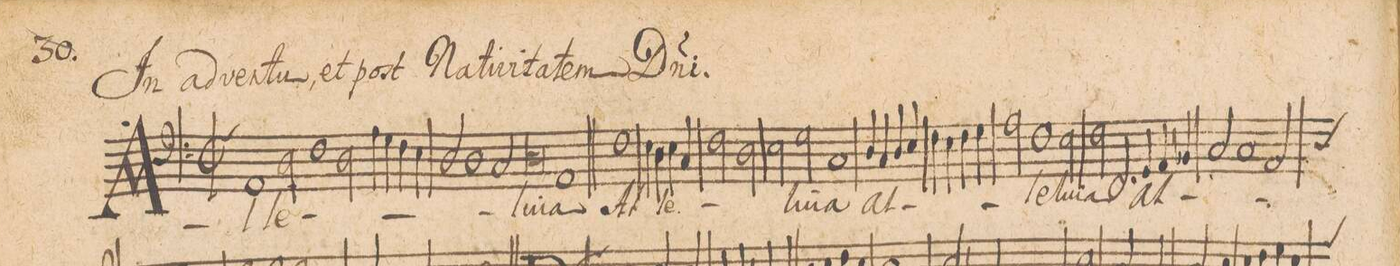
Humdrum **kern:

**kern	**text	**text
*I"[BASSVS.]	*	*
*clefF4	*	*
*k[]	*	*
*met(C|)	*	*
*M2/1	*	*
1AA	Al-	.
*2\right	*	*
2D\	-le-	.
1F\	.	.
=2-	=2-	=2-
2D\	.	.
4A\	.	.
4G\	.	.
4F\	.	.
4E\	.	.
=3-	=3-	=3-
2D/	.	.
1D	.	.
2C/	.	.
=4-	=4-	=4-
0D	-lu-	.
=5-	=5-	=5-
1AA	-ia	.
=||	=||	=||
1F	Al-	.
=6-	=6-	=6-
4E\	-le-	.
4D\	.	.
4E\	.	.
4C/	.	.
2F\	.	.
2D\	.	.
=7-	=7-	=7-
2E\	.	.
2G\	lu-	.
1C	-ia	.
=8-	=8-	=8-
4D/	al-	.
4C/	.	.
4D/	.	.
4E/	.	.
4F\	.	.
4E\	.	.
4F\	.	.
4G\	.	.
=9-	=9-	=9-
2A\	.	.
1F	-le-	.
2E\	-lu-	.
=10-	=10-	=10-
2F\	-ia	.
2.FF/	al-	.
4GG/	.	.
4AA/	.	.
4BB-X/	.	.
=11-	=11-	=11-
2C/	.	.
1C	.	.
*custos:D	*	*
2AA/	.	.
=12-	=12-	=12-
*-	*-	*-
